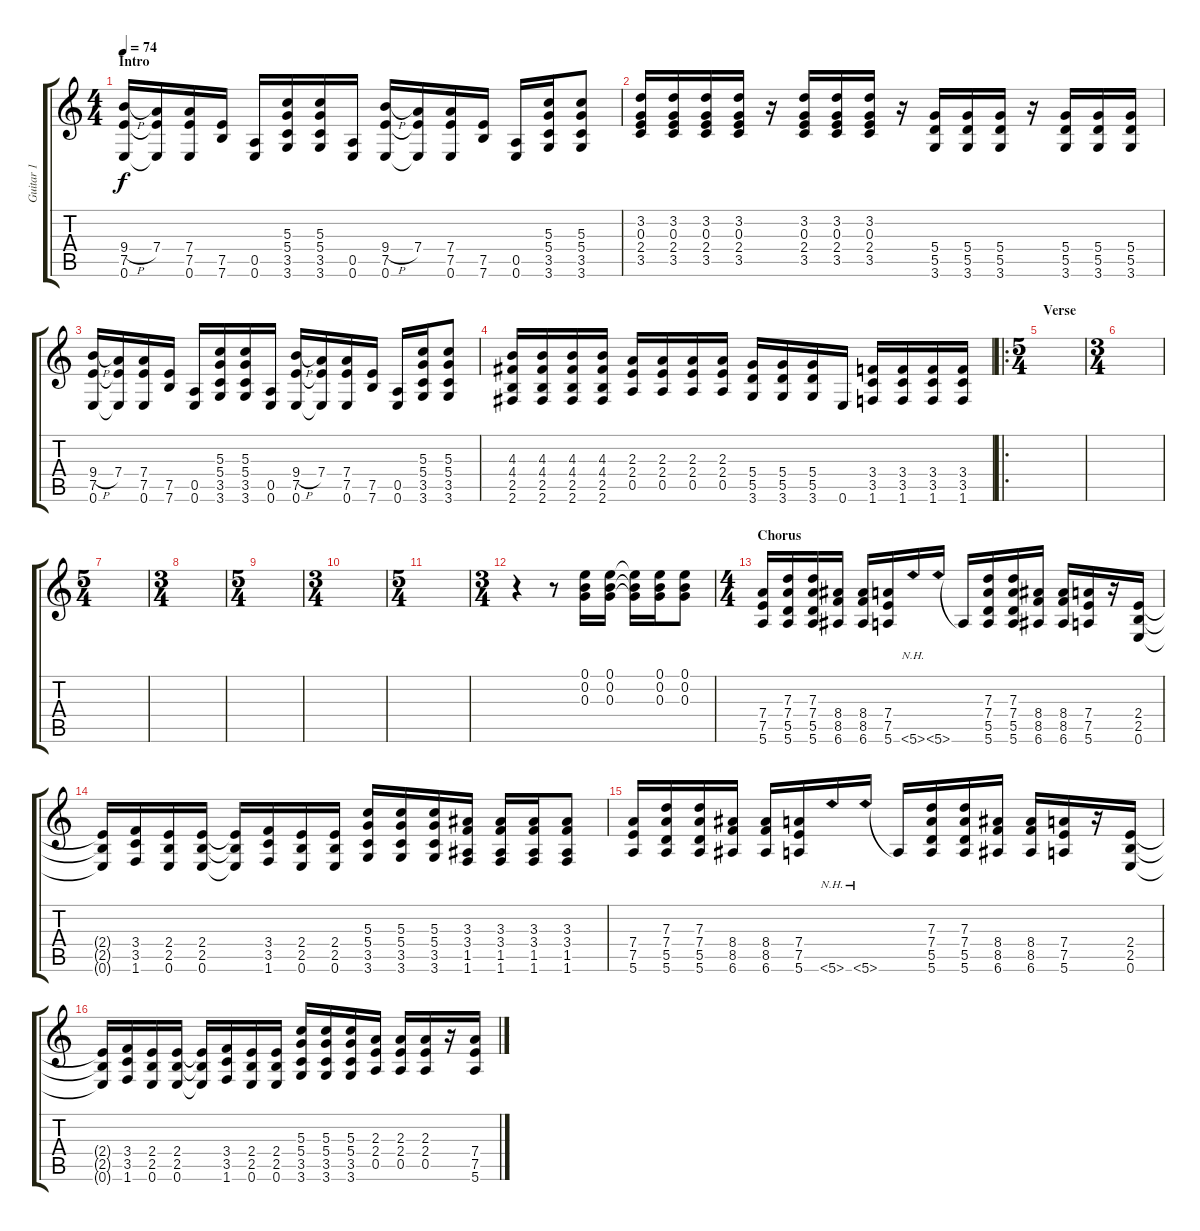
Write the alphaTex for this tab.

\track ("Guitar 1" "Guitar 1") {instrument overdrivenguitar}
\staff {score tabs}
\tuning (E4 B3 G3 D3 A2 E2) {hide}
\ts (4 4)
\section ("" "Intro")
\tempo 74
\clef g2
\ks c
(9.4{h} 7.5 0.6).16{dy f instrument overdrivenguitar} (7.4 7.5{t} 0.6{t}).16 (7.4 7.5 0.6).16 (7.5 7.6).16 (0.5 0.6).16 (5.3 5.4 3.5 3.6).16 (5.3 5.4 3.5 3.6).16 (0.5 0.6).16 (9.4{h} 7.5 0.6).16 (7.4 7.5{t} 0.6{t}).16 (7.4 7.5 0.6).16 (7.5 7.6).16 (0.5 0.6).16 (5.3 5.4 3.5 3.6).16 (5.3 5.4 3.5 3.6).8 |
(3.2 0.3 2.4 3.5).16 (3.2 0.3 2.4 3.5).16 (3.2 0.3 2.4 3.5).16 (3.2 0.3 2.4 3.5).16 r.16 (3.2 0.3 2.4 3.5).16 (3.2 0.3 2.4 3.5).16 (3.2 0.3 2.4 3.5).16 r.16 (5.4 5.5 3.6).16 (5.4 5.5 3.6).16 (5.4 5.5 3.6).16 r.16 (5.4 5.5 3.6).16 (5.4 5.5 3.6).16 (5.4 5.5 3.6).16 |
(9.4{h} 7.5 0.6).16 (7.4 7.5{t} 0.6{t}).16 (7.4 7.5 0.6).16 (7.5 7.6).16 (0.5 0.6).16 (5.3 5.4 3.5 3.6).16 (5.3 5.4 3.5 3.6).16 (0.5 0.6).16 (9.4{h} 7.5 0.6).16 (7.4 7.5{t} 0.6{t}).16 (7.4 7.5 0.6).16 (7.5 7.6).16 (0.5 0.6).16 (5.3 5.4 3.5 3.6).16 (5.3 5.4 3.5 3.6).8 |
(4.3 4.4 2.5 2.6).16 (4.3 4.4 2.5 2.6).16 (4.3 4.4 2.5 2.6).16 (4.3 4.4 2.5 2.6).16 (2.3 2.4 0.5).16 (2.3 2.4 0.5).16 (2.3 2.4 0.5).16 (2.3 2.4 0.5).16 (5.4 5.5 3.6).16 (5.4 5.5 3.6).16 (5.4 5.5 3.6).16 0.6.16 (3.4 3.5 1.6).16 (3.4 3.5 1.6).16 (3.4 3.5 1.6).16 (3.4 3.5 1.6).16 |
\ro
\ts (5 4)
\section ("" "Verse")
|
\ts (3 4)
|
\ts (5 4)
|
\ts (3 4)
|
\ts (5 4)
|
\ts (3 4)
|
\ts (5 4)
|
\ts (3 4)
r.4 r.8 (0.1 0.2 0.3).16 (0.1 0.2 0.3).16 (0.1{t} 0.2{t} 0.3{t}).16 (0.1 0.2 0.3).16 (0.1 0.2 0.3).8 |
\ts (4 4)
\section ("" "Chorus")
(7.4 7.5 5.6).16 (7.3 7.4 5.5 5.6).16 (7.3 7.4 5.5 5.6).16 (8.4 8.5 6.6).16 (8.4 8.5 6.6).16 (7.4 7.5 5.6).16 5.6{nh}.16 5.6{nh}.16 5.6{t}.16 (7.3 7.4 5.5 5.6).16 (7.3 7.4 5.5 5.6).16 (8.4 8.5 6.6).16 (8.4 8.5 6.6).16 (7.4 7.5 5.6).16 r.16 (2.4 2.5 0.6).16 |
(2.4{t} 2.5{t} 0.6{t}).16 (3.4 3.5 1.6).16 (2.4 2.5 0.6).16 (2.4 2.5 0.6).16 (2.4{t} 2.5{t} 0.6{t}).16 (3.4 3.5 1.6).16 (2.4 2.5 0.6).16 (2.4 2.5 0.6).16 (5.3 5.4 3.5 3.6).16 (5.3 5.4 3.5 3.6).16 (5.3 5.4 3.5 3.6).16 (3.3 3.4 1.5 1.6).16 (3.3 3.4 1.5 1.6).16 (3.3 3.4 1.5 1.6).16 (3.3 3.4 1.5 1.6).8 |
(7.4 7.5 5.6).16 (7.3 7.4 5.5 5.6).16 (7.3 7.4 5.5 5.6).16 (8.4 8.5 6.6).16 (8.4 8.5 6.6).16 (7.4 7.5 5.6).16 5.6{nh}.16 5.6{nh}.16 5.6{t}.16 (7.3 7.4 5.5 5.6).16 (7.3 7.4 5.5 5.6).16 (8.4 8.5 6.6).16 (8.4 8.5 6.6).16 (7.4 7.5 5.6).16 r.16 (2.4 2.5 0.6).16 |
(2.4{t} 2.5{t} 0.6{t}).16 (3.4 3.5 1.6).16 (2.4 2.5 0.6).16 (2.4 2.5 0.6).16 (2.4{t} 2.5{t} 0.6{t}).16 (3.4 3.5 1.6).16 (2.4 2.5 0.6).16 (2.4 2.5 0.6).16 (5.3 5.4 3.5 3.6).16 (5.3 5.4 3.5 3.6).16 (5.3 5.4 3.5 3.6).16 (2.3 2.4 0.5).16 (2.3 2.4 0.5).16 (2.3 2.4 0.5).16 r.16 (7.4 7.5 5.6).16
